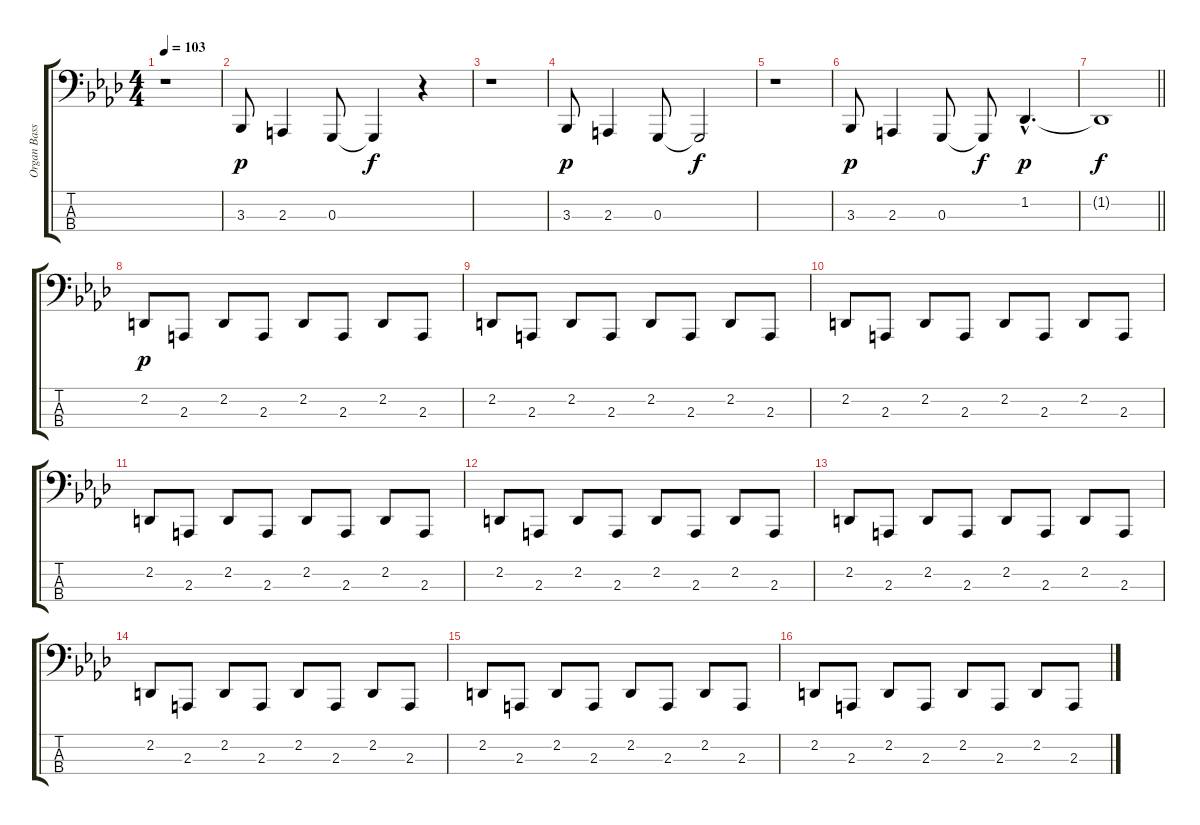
\track ("Organ Bass" "Organ Bass") {instrument drawbarorgan}
\staff {score tabs}
\tuning (F2 C2 G1 D1) {hide}
\ts (4 4)
\tempo 103
\clef f4
\ks ab
r.1{dy f} |
3.3.8{dy p} 2.3.4 0.3.8 0.3{t}.4{dy f} r.4 |
r.1 |
3.3.8{dy p} 2.3.4 0.3.8 0.3{t}.2{dy f} |
r.1 |
3.3.8{dy p} 2.3.4 0.3.8 0.3{t}.8{dy f} 1.2{hac}.4{d dy p} |
\barLineRight lightlight
1.2{t}.1{dy f} |
2.2.8{dy p} 2.3.8 2.2.8 2.3.8 2.2.8 2.3.8 2.2.8 2.3.8 |
2.2.8 2.3.8 2.2.8 2.3.8 2.2.8 2.3.8 2.2.8 2.3.8 |
2.2.8 2.3.8 2.2.8 2.3.8 2.2.8 2.3.8 2.2.8 2.3.8 |
2.2.8 2.3.8 2.2.8 2.3.8 2.2.8 2.3.8 2.2.8 2.3.8 |
2.2.8 2.3.8 2.2.8 2.3.8 2.2.8 2.3.8 2.2.8 2.3.8 |
2.2.8 2.3.8 2.2.8 2.3.8 2.2.8 2.3.8 2.2.8 2.3.8 |
2.2.8 2.3.8 2.2.8 2.3.8 2.2.8 2.3.8 2.2.8 2.3.8 |
2.2.8 2.3.8 2.2.8 2.3.8 2.2.8 2.3.8 2.2.8 2.3.8 |
2.2.8 2.3.8 2.2.8 2.3.8 2.2.8 2.3.8 2.2.8 2.3.8
